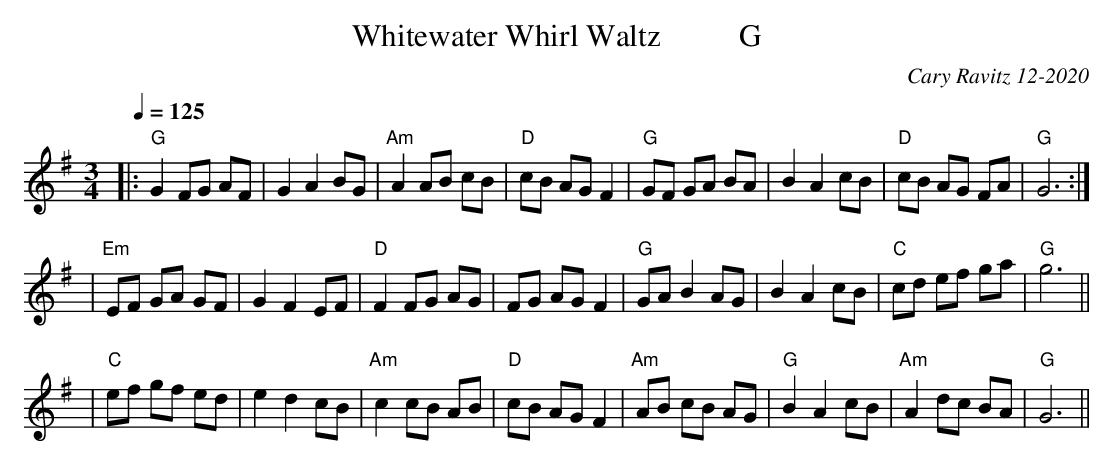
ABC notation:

X:1
T: Whitewater Whirl Waltz          G
C: Cary Ravitz 12-2020
L: 1/8
M: 3/4
Q: 1/4=125
K: G
|: "G"G2 FG AF | G2 A2 BG | "Am"A2 AB cB | "D"cB AG F2| "G"GF GA BA | B2 A2 cB | "D"cB AG FA | "G"G6 :|
| "Em"EF GA GF | G2 F2 EF | "D"F2 FG AG | FG AG F2 | "G"GA B2 AG | B2 A2 cB | "C" cd ef ga | "G"g6 ||
| "C"ef gf ed | e2 d2 cB | "Am"c2 cB AB | "D"cB AG F2 | "Am"AB cB AG | "G"B2 A2 cB | "Am"A2 dc BA | "G"G6 ||
